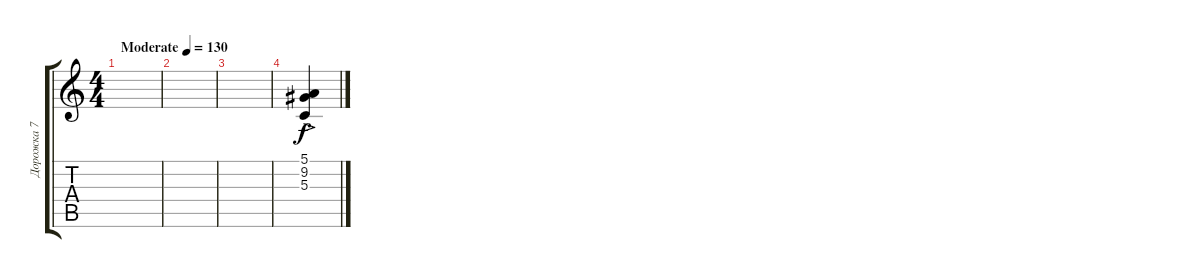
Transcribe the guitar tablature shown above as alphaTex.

\track ("Дорожка 7" "Дорожка 7") {instrument seashore}
\staff {score tabs}
\tuning (E4 B3 G3 D3 A2 E2) {hide}
\ts (4 4)
\tempo (130 "Moderate")
\clef g2
\ks c
|
|
|
(5.1 9.2{ac} 5.3).4
